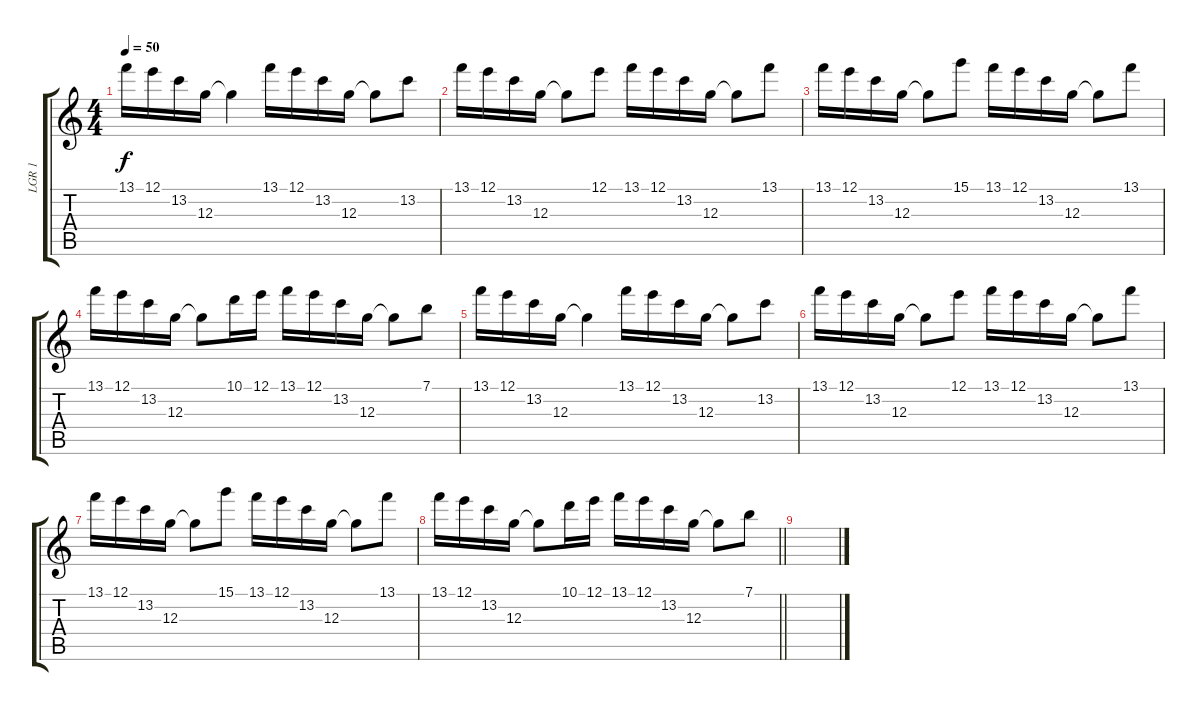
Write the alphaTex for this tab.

\track ("LGR 1" "LGR 1") {instrument distortionguitar}
\staff {score tabs}
\tuning (E4 B3 G3 D3 A2 D2) {hide}
\ts (4 4)
\tempo 50
\clef g2
\ks c
13.1.16{dy f} 12.1.16 13.2.16 12.3.16 12.3{t}.4 13.1.16 12.1.16 13.2.16 12.3.16 12.3{t}.8 13.2.8 |
13.1.16 12.1.16 13.2.16 12.3.16 12.3{t}.8 12.1.8 13.1.16 12.1.16 13.2.16 12.3.16 12.3{t}.8 13.1.8 |
13.1.16 12.1.16 13.2.16 12.3.16 12.3{t}.8 15.1.8 13.1.16 12.1.16 13.2.16 12.3.16 12.3{t}.8 13.1.8 |
13.1.16 12.1.16 13.2.16 12.3.16 12.3{t}.8 10.1.16 12.1.16 13.1.16 12.1.16 13.2.16 12.3.16 12.3{t}.8 7.1.8 |
13.1.16 12.1.16 13.2.16 12.3.16 12.3{t}.4 13.1.16 12.1.16 13.2.16 12.3.16 12.3{t}.8 13.2.8 |
13.1.16 12.1.16 13.2.16 12.3.16 12.3{t}.8 12.1.8 13.1.16 12.1.16 13.2.16 12.3.16 12.3{t}.8 13.1.8 |
13.1.16 12.1.16 13.2.16 12.3.16 12.3{t}.8 15.1.8 13.1.16 12.1.16 13.2.16 12.3.16 12.3{t}.8 13.1.8 |
\barLineRight lightlight
13.1.16 12.1.16 13.2.16 12.3.16 12.3{t}.8 10.1.16 12.1.16 13.1.16 12.1.16 13.2.16 12.3.16 12.3{t}.8 7.1.8 |
\section ("" "")
